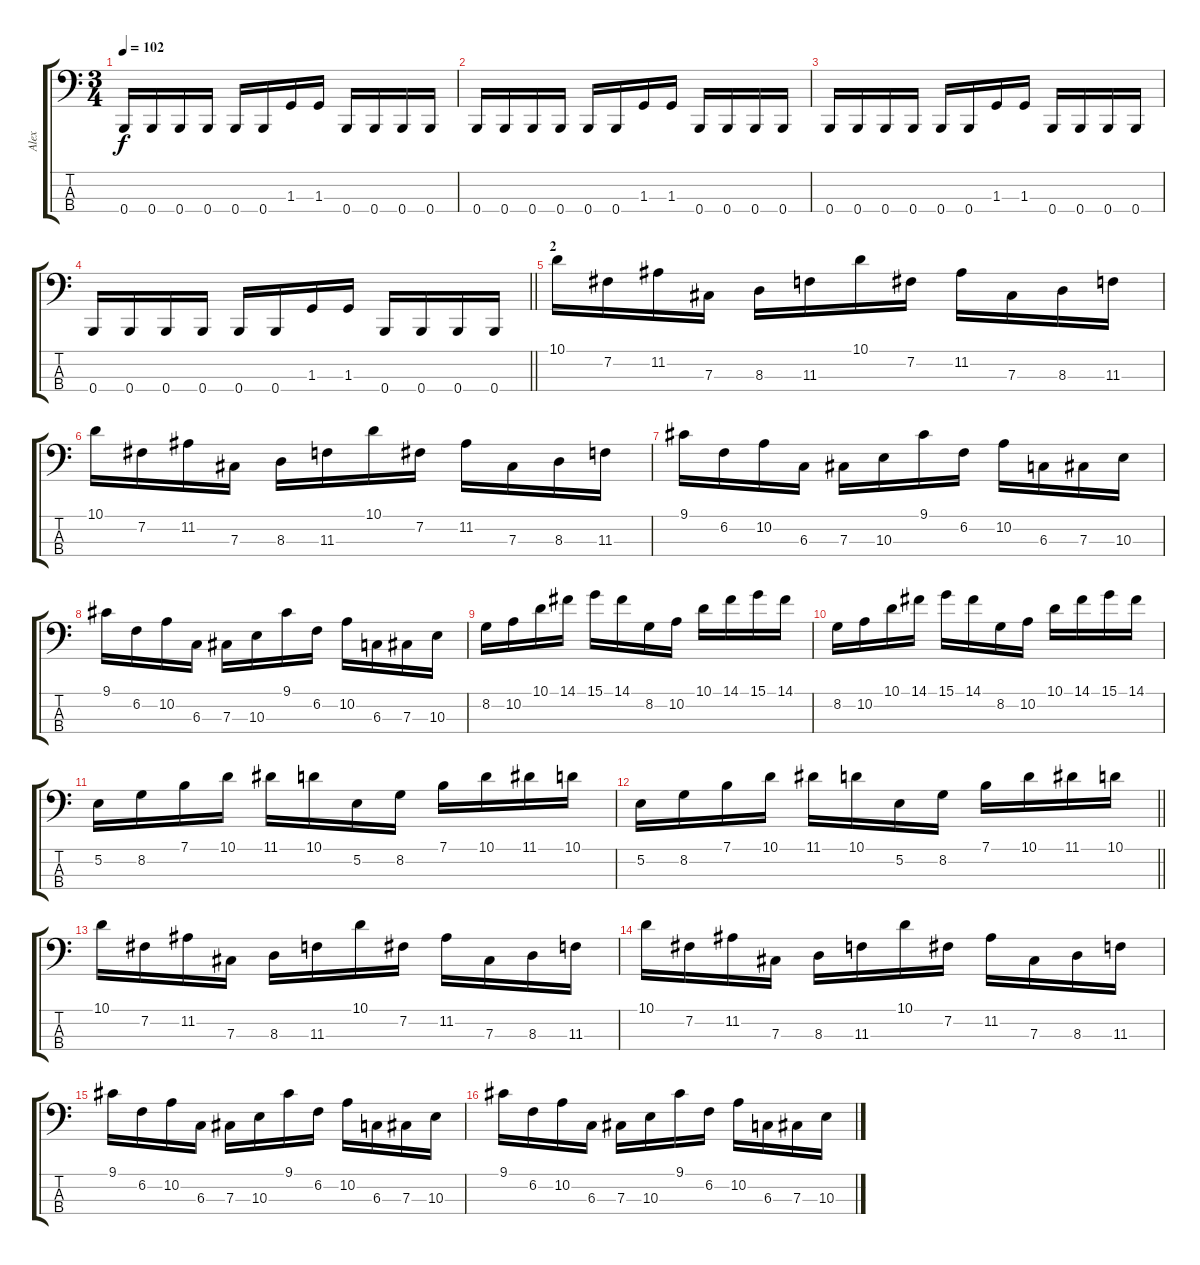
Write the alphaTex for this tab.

\track ("Alex" "Alex") {instrument slapbass2}
\staff {score tabs}
\tuning (E2 B1 Gb1 B0) {hide}
\ts (3 4)
\tempo 102
\clef f4
\ks c
0.4.16{dy f} 0.4.16 0.4.16 0.4.16 0.4.16 0.4.16 1.3.16 1.3.16 0.4.16 0.4.16 0.4.16 0.4.16 |
0.4.16 0.4.16 0.4.16 0.4.16 0.4.16 0.4.16 1.3.16 1.3.16 0.4.16 0.4.16 0.4.16 0.4.16 |
0.4.16 0.4.16 0.4.16 0.4.16 0.4.16 0.4.16 1.3.16 1.3.16 0.4.16 0.4.16 0.4.16 0.4.16 |
\barLineRight lightlight
0.4.16 0.4.16 0.4.16 0.4.16 0.4.16 0.4.16 1.3.16 1.3.16 0.4.16 0.4.16 0.4.16 0.4.16 |
\section ("" "2")
10.1.16 7.2.16 11.2.16 7.3.16 8.3.16 11.3.16 10.1.16 7.2.16 11.2.16 7.3.16 8.3.16 11.3.16 |
10.1.16 7.2.16 11.2.16 7.3.16 8.3.16 11.3.16 10.1.16 7.2.16 11.2.16 7.3.16 8.3.16 11.3.16 |
9.1.16 6.2.16 10.2.16 6.3.16 7.3.16 10.3.16 9.1.16 6.2.16 10.2.16 6.3.16 7.3.16 10.3.16 |
9.1.16 6.2.16 10.2.16 6.3.16 7.3.16 10.3.16 9.1.16 6.2.16 10.2.16 6.3.16 7.3.16 10.3.16 |
8.2.16 10.2.16 10.1.16 14.1.16 15.1.16 14.1.16 8.2.16 10.2.16 10.1.16 14.1.16 15.1.16 14.1.16 |
8.2.16 10.2.16 10.1.16 14.1.16 15.1.16 14.1.16 8.2.16 10.2.16 10.1.16 14.1.16 15.1.16 14.1.16 |
5.2.16 8.2.16 7.1.16 10.1.16 11.1.16 10.1.16 5.2.16 8.2.16 7.1.16 10.1.16 11.1.16 10.1.16 |
\barLineRight lightlight
5.2.16 8.2.16 7.1.16 10.1.16 11.1.16 10.1.16 5.2.16 8.2.16 7.1.16 10.1.16 11.1.16 10.1.16 |
10.1.16 7.2.16 11.2.16 7.3.16 8.3.16 11.3.16 10.1.16 7.2.16 11.2.16 7.3.16 8.3.16 11.3.16 |
10.1.16 7.2.16 11.2.16 7.3.16 8.3.16 11.3.16 10.1.16 7.2.16 11.2.16 7.3.16 8.3.16 11.3.16 |
9.1.16 6.2.16 10.2.16 6.3.16 7.3.16 10.3.16 9.1.16 6.2.16 10.2.16 6.3.16 7.3.16 10.3.16 |
9.1.16 6.2.16 10.2.16 6.3.16 7.3.16 10.3.16 9.1.16 6.2.16 10.2.16 6.3.16 7.3.16 10.3.16
